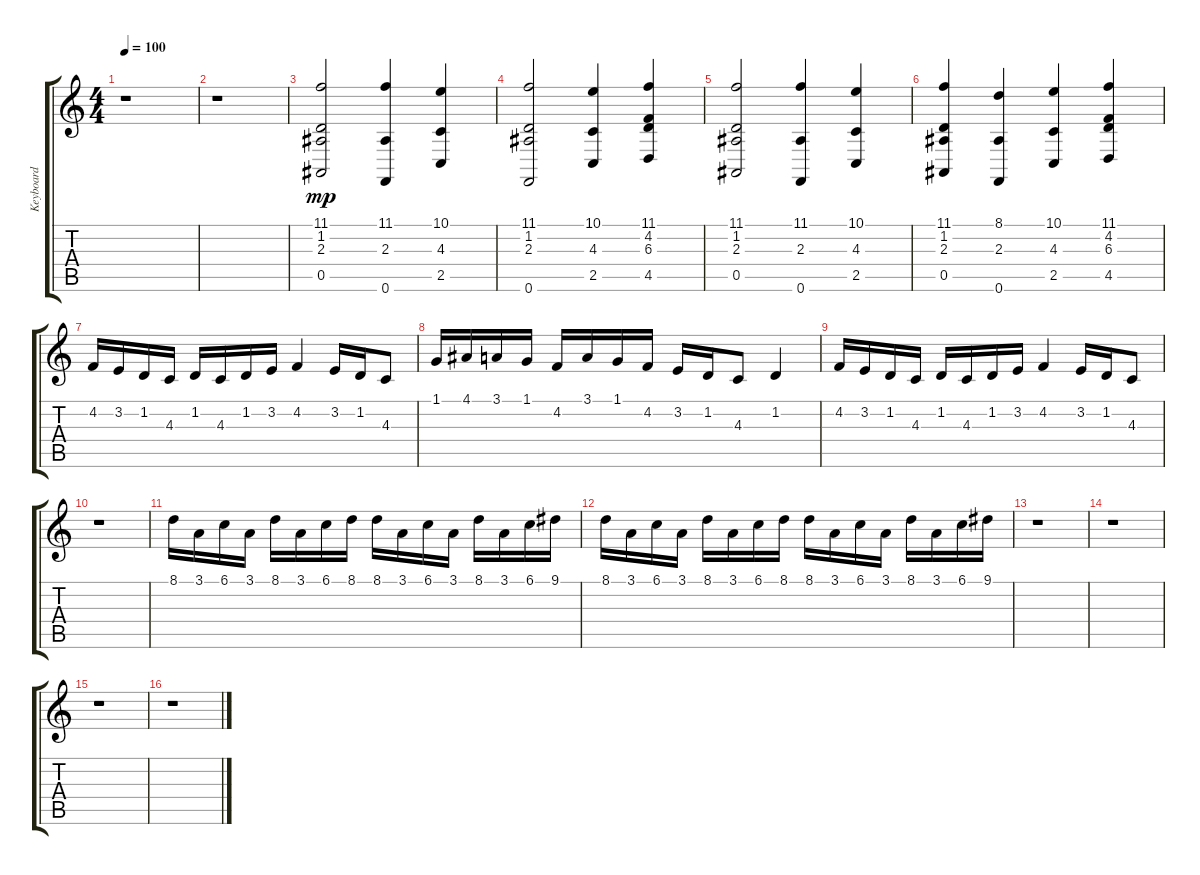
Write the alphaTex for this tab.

\track ("Keyboard" "Keyboard") {instrument lead1square}
\staff {score tabs}
\tuning (Gb4 Db4 Ab3 Eb3 Bb2 F2) {hide}
\ts (4 4)
\tempo 100
\clef g2
\ks c
r.1{dy mp} |
r.1 |
(11.1 1.2 2.3 0.5).2 (11.1 2.3 0.6).4 (10.1 4.3 2.5).4 |
(11.1 1.2 2.3 0.6).2 (10.1 4.3 2.5).4 (11.1 4.2 6.3 4.5).4 |
(11.1 1.2 2.3 0.5).2 (11.1 2.3 0.6).4 (10.1 4.3 2.5).4 |
(11.1 1.2 2.3 0.5).4 (8.1 2.3 0.6).4 (10.1 4.3 2.5).4 (11.1 4.2 6.3 4.5).4 |
4.2.16 3.2.16 1.2.16 4.3.16 1.2.16 4.3.16 1.2.16 3.2.16 4.2.4 3.2.16 1.2.16 4.3.8 |
1.1.16 4.1.16 3.1.16 1.1.16 4.2.16 3.1.16 1.1.16 4.2.16 3.2.16 1.2.16 4.3.8 1.2.4 |
4.2.16 3.2.16 1.2.16 4.3.16 1.2.16 4.3.16 1.2.16 3.2.16 4.2.4 3.2.16 1.2.16 4.3.8 |
r.1 |
8.1.16 3.1.16 6.1.16 3.1.16 8.1.16 3.1.16 6.1.16 8.1.16 8.1.16 3.1.16 6.1.16 3.1.16 8.1.16 3.1.16 6.1.16 9.1.16 |
8.1.16 3.1.16 6.1.16 3.1.16 8.1.16 3.1.16 6.1.16 8.1.16 8.1.16 3.1.16 6.1.16 3.1.16 8.1.16 3.1.16 6.1.16 9.1.16 |
r.1 |
r.1 |
r.1 |
r.1
